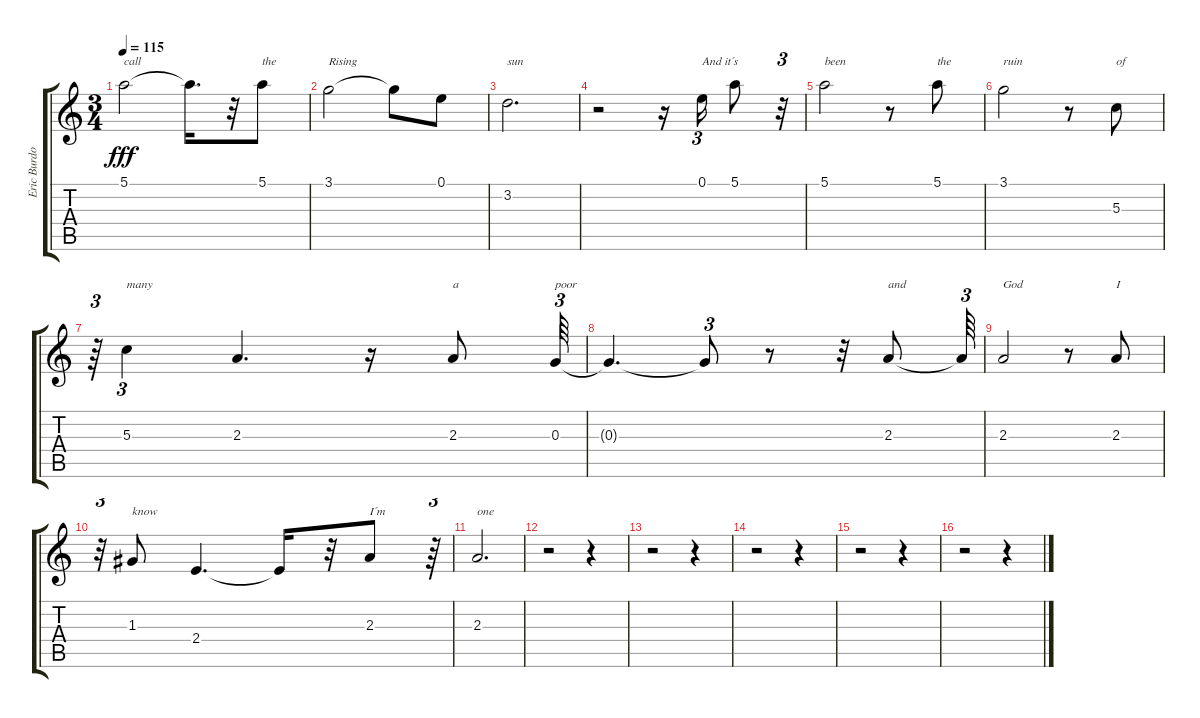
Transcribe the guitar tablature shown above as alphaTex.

\track ("Eric Burdon" "Eric Burdo") {instrument electricguitarjazz}
\staff {score tabs}
\tuning (E4 B3 G3 D3 A2 E2) {hide}
\ts (3 4)
\tempo 115
\clef g2
\ks c
5.1.2{txt "call" dy fff} 5.1{t}.16{d} r.32 5.1.8{txt "the"} |
3.1.2{txt "Rising"} 3.1{t}.8 0.1.8 |
3.2.2{d txt "sun"} |
r.2 r.16 0.1.16{tu (3 2) txt "And it´s"} 5.1.8 r.32{tu (3 2)} |
5.1.2{txt "been"} r.8 5.1.8{txt "the"} |
3.1.2{txt "ruin"} r.8 5.3.8{txt "of"} |
r.64{tu (3 2)} 5.3.4{tu (3 2) txt "many"} 2.3.4{d} r.16 2.3.8{txt "a"} 0.3.64{tu (3 2) txt "poor"} |
0.3{t}.4{d} 0.3{t}.8{tu (3 2)} r.8 r.32 2.3.8{txt "and"} 2.3{t}.64{tu (3 2)} |
2.3.2{txt "God"} r.8 2.3.8{txt "I"} |
r.32{tu (3 2)} 1.3.8{txt "know"} 2.4.4{d} 2.4{t}.16 r.32 2.3.8{txt "I´m "} r.64{tu (3 2)} |
2.3.2{d txt "one"} |
r.2 r.4 |
r.2 r.4 |
r.2 r.4 |
r.2 r.4 |
r.2 r.4
